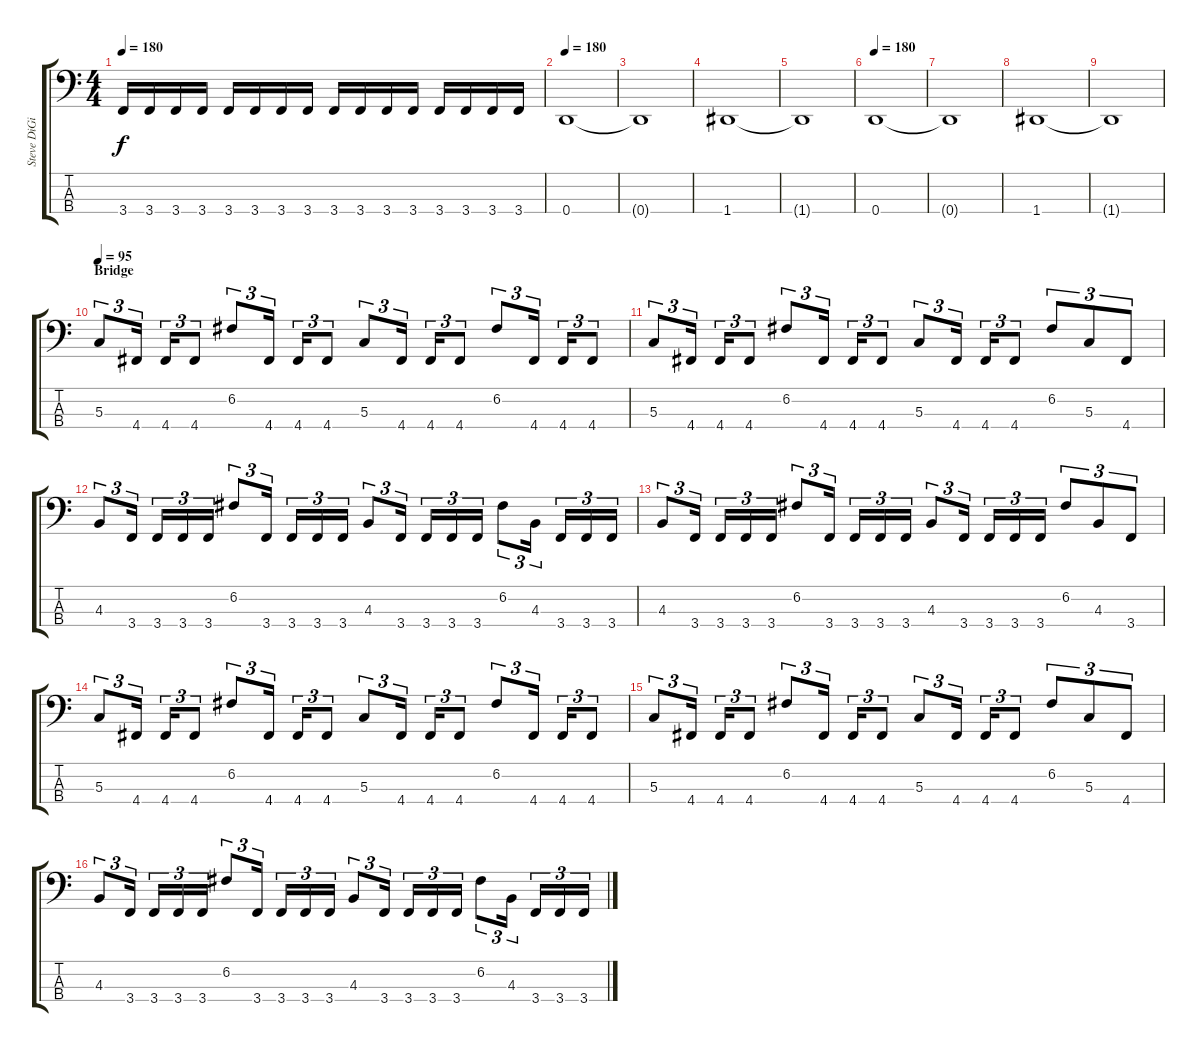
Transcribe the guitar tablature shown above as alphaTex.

\track ("Steve DiGiorgio" "Steve DiGi") {instrument fretlessbass}
\staff {score tabs}
\tuning (F2 C2 G1 D1) {hide}
\ts (4 4)
\tempo 180
\clef f4
\ks c
3.4.16{dy f} 3.4.16 3.4.16 3.4.16 3.4.16 3.4.16 3.4.16 3.4.16 3.4.16 3.4.16 3.4.16 3.4.16 3.4.16 3.4.16 3.4.16 3.4.16 |
\tempo 180
0.4.1 |
0.4{t}.1 |
1.4.1 |
1.4{t}.1 |
\tempo 180
0.4.1 |
0.4{t}.1 |
1.4.1 |
1.4{t}.1 |
\section ("" "Bridge")
\tempo 95
5.3.8{tu (3 2)} 4.4.16{tu (3 2)} 4.4.16{tu (3 2)} 4.4.8{tu (3 2)} 6.2.8{tu (3 2)} 4.4.16{tu (3 2)} 4.4.16{tu (3 2)} 4.4.8{tu (3 2)} 5.3.8{tu (3 2)} 4.4.16{tu (3 2)} 4.4.16{tu (3 2)} 4.4.8{tu (3 2)} 6.2.8{tu (3 2)} 4.4.16{tu (3 2)} 4.4.16{tu (3 2)} 4.4.8{tu (3 2)} |
5.3.8{tu (3 2)} 4.4.16{tu (3 2)} 4.4.16{tu (3 2)} 4.4.8{tu (3 2)} 6.2.8{tu (3 2)} 4.4.16{tu (3 2)} 4.4.16{tu (3 2)} 4.4.8{tu (3 2)} 5.3.8{tu (3 2)} 4.4.16{tu (3 2)} 4.4.16{tu (3 2)} 4.4.8{tu (3 2)} 6.2.8{tu (3 2)} 5.3.8{tu (3 2)} 4.4.8{tu (3 2)} |
4.3.8{tu (3 2)} 3.4.16{tu (3 2)} 3.4.16{tu (3 2)} 3.4.16{tu (3 2)} 3.4.16{tu (3 2)} 6.2.8{tu (3 2)} 3.4.16{tu (3 2)} 3.4.16{tu (3 2)} 3.4.16{tu (3 2)} 3.4.16{tu (3 2)} 4.3.8{tu (3 2)} 3.4.16{tu (3 2)} 3.4.16{tu (3 2)} 3.4.16{tu (3 2)} 3.4.16{tu (3 2)} 6.2.8{tu (3 2)} 4.3.16{tu (3 2)} 3.4.16{tu (3 2)} 3.4.16{tu (3 2)} 3.4.16{tu (3 2)} |
4.3.8{tu (3 2)} 3.4.16{tu (3 2)} 3.4.16{tu (3 2)} 3.4.16{tu (3 2)} 3.4.16{tu (3 2)} 6.2.8{tu (3 2)} 3.4.16{tu (3 2)} 3.4.16{tu (3 2)} 3.4.16{tu (3 2)} 3.4.16{tu (3 2)} 4.3.8{tu (3 2)} 3.4.16{tu (3 2)} 3.4.16{tu (3 2)} 3.4.16{tu (3 2)} 3.4.16{tu (3 2)} 6.2.8{tu (3 2)} 4.3.8{tu (3 2)} 3.4.8{tu (3 2)} |
5.3.8{tu (3 2)} 4.4.16{tu (3 2)} 4.4.16{tu (3 2)} 4.4.8{tu (3 2)} 6.2.8{tu (3 2)} 4.4.16{tu (3 2)} 4.4.16{tu (3 2)} 4.4.8{tu (3 2)} 5.3.8{tu (3 2)} 4.4.16{tu (3 2)} 4.4.16{tu (3 2)} 4.4.8{tu (3 2)} 6.2.8{tu (3 2)} 4.4.16{tu (3 2)} 4.4.16{tu (3 2)} 4.4.8{tu (3 2)} |
5.3.8{tu (3 2)} 4.4.16{tu (3 2)} 4.4.16{tu (3 2)} 4.4.8{tu (3 2)} 6.2.8{tu (3 2)} 4.4.16{tu (3 2)} 4.4.16{tu (3 2)} 4.4.8{tu (3 2)} 5.3.8{tu (3 2)} 4.4.16{tu (3 2)} 4.4.16{tu (3 2)} 4.4.8{tu (3 2)} 6.2.8{tu (3 2)} 5.3.8{tu (3 2)} 4.4.8{tu (3 2)} |
4.3.8{tu (3 2)} 3.4.16{tu (3 2)} 3.4.16{tu (3 2)} 3.4.16{tu (3 2)} 3.4.16{tu (3 2)} 6.2.8{tu (3 2)} 3.4.16{tu (3 2)} 3.4.16{tu (3 2)} 3.4.16{tu (3 2)} 3.4.16{tu (3 2)} 4.3.8{tu (3 2)} 3.4.16{tu (3 2)} 3.4.16{tu (3 2)} 3.4.16{tu (3 2)} 3.4.16{tu (3 2)} 6.2.8{tu (3 2)} 4.3.16{tu (3 2)} 3.4.16{tu (3 2)} 3.4.16{tu (3 2)} 3.4.16{tu (3 2)}
